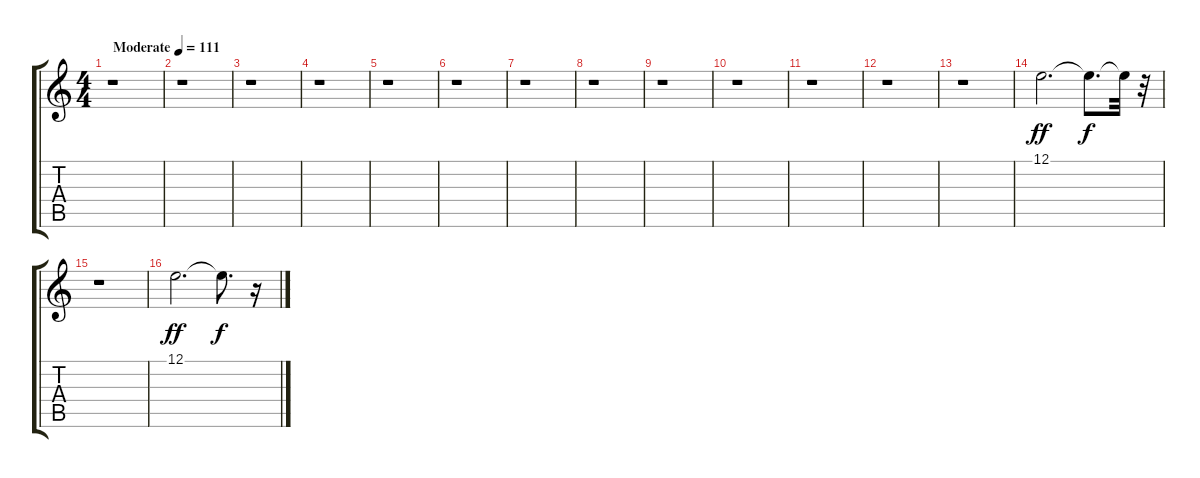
\track "" {instrument synthstrings1}
\staff {score tabs}
\tuning (E4 B3 G3 D3 A2 E2) {hide}
\ts (4 4)
\tempo (111 "Moderate")
\clef g2
\ks c
r.1{dy ff instrument synthstrings1} |
r.1 |
r.1 |
r.1 |
r.1 |
r.1 |
r.1 |
r.1 |
r.1 |
r.1 |
r.1 |
r.1 |
r.1 |
12.1.2{d} 12.1{t}.8{d dy f} 12.1{t}.32 r.32 |
r.1 |
12.1.2{d dy ff} 12.1{t}.8{d dy f} r.16
